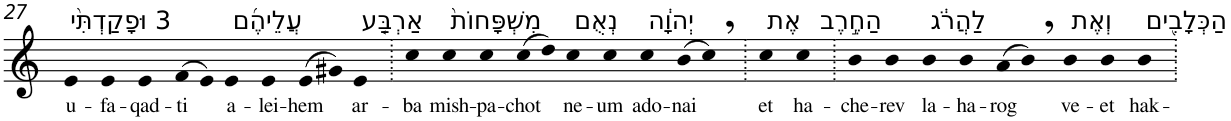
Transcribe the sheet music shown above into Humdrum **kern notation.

**kern	**text
*part1	*part1
*staff1	*staff1
*I"Piano	*
*I'Pno	*
!!LO:PB:g=z
*clefG2	*
*k[]	*
=27	=27
!LO:TX:a:t=3 וּפָקַדְתִּ֨י	!
!	!LO:LY:b
4e	u-
!	!LO:LY:b
4e	-fa-
!	!LO:LY:b
4e	-qad-
!	!LO:LY:b
(>8f	-ti
8e)	.
!LO:TX:a:t=עֲלֵיהֶ֜ם	!
!	!LO:LY:b
4e	a-
!	!LO:LY:b
4e	-lei-
!	!LO:LY:b
(>8e	-hem
8g#X)	.
!LO:TX:a:t=אַרְבַּ֤ע	!
!	!LO:LY:b
4e	ar-
=28.	=28.
!	!LO:LY:b
4cc	-ba
!LO:TX:a:t=מִשְׁפָּחוֹת֙	!
!	!LO:LY:b
4cc	mish-
!	!LO:LY:b
4cc	-pa-
!	!LO:LY:b
(>8cc	-chot
8dd)	.
!LO:TX:a:t=נְאֻם	!
!	!LO:LY:b
4cc	ne-
!	!LO:LY:b
4cc	-um
!LO:TX:a:t=יְהוָ֔ה	!
!	!LO:LY:b
4cc	ado-
!	!LO:LY:b
(>8b	-nai
8cc,)	.
=29.	=29.
!LO:TX:a:t=אֶת	!
!	!LO:LY:b
4cc	et
!LO:TX:a:t=הַחֶ֣רֶב	!
!	!LO:LY:b
4cc	ha-
=30.	=30.
!	!LO:LY:b
4b	-che-
!	!LO:LY:b
4b	-rev
!LO:TX:a:t=לַהֲרֹ֔ג	!
!	!LO:LY:b
4b	la-
!	!LO:LY:b
4b	-ha-
!	!LO:LY:b
(>8a	-rog
8b,)	.
!LO:TX:a:t=וְאֶת	!
!	!LO:LY:b
4b	ve-
!	!LO:LY:b
4b	-et
!LO:TX:a:t=הַכְּלָבִ֖ים	!
!	!LO:LY:b
4b	hak-
=.	=.
*-	*-
